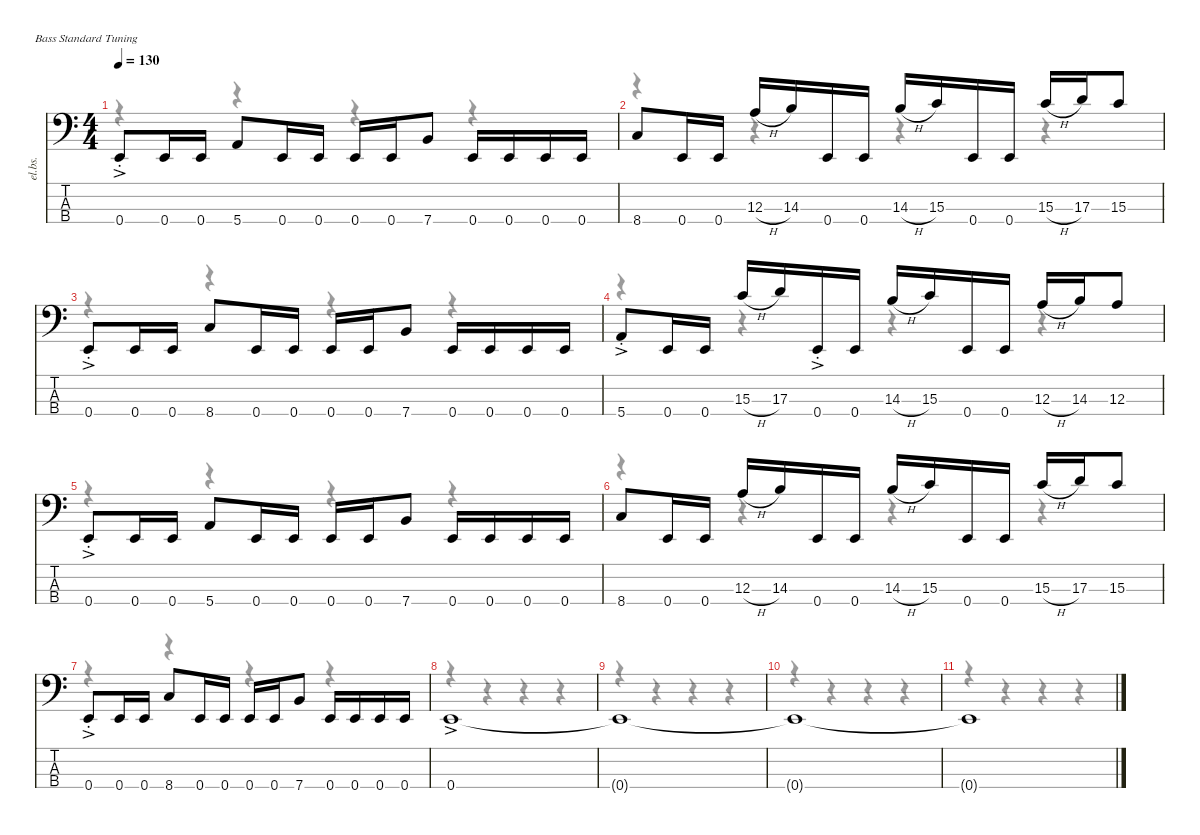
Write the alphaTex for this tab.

\defaultSystemsLayout 4
\hideDynamics
\bracketExtendMode nobrackets
\track ("Cliff Burton - Bass" "el.bs.") {instrument electricbassfinger}
\staff {score tabs}
\tuning (G2 D2 A1 E1)
\voice
\ts (4 4)
\tempo 130
\clef f4
\ks c
0.4{ac st}.8{dy p} 0.4.16{dy f} 0.4.16 5.4.8 0.4.16 0.4.16 0.4.16 0.4.16 7.4.8 0.4.16 0.4.16 0.4.16 0.4.16 |
8.4.8 0.4.16 0.4.16 12.3{h}.16 14.3.16 0.4.16 0.4.16 14.3{h}.16 15.3.16 0.4.16 0.4.16 15.3{h}.16 17.3.16 15.3.8 |
0.4{ac st}.8{dy p} 0.4.16{dy f} 0.4.16 8.4.8 0.4.16 0.4.16 0.4.16 0.4.16 7.4.8 0.4.16 0.4.16 0.4.16 0.4.16 |
5.4{ac st}.8{dy p} 0.4.16{dy f} 0.4.16 15.3{h}.16 17.3.16 0.4{ac st}.16{dy p} 0.4.16{dy f} 14.3{h}.16 15.3.16 0.4.16 0.4.16 12.3{h}.16 14.3.16 12.3.8 |
0.4{ac st}.8{dy p} 0.4.16{dy f} 0.4.16 5.4.8 0.4.16 0.4.16 0.4.16 0.4.16 7.4.8 0.4.16 0.4.16 0.4.16 0.4.16 |
8.4.8 0.4.16 0.4.16 12.3{h}.16 14.3.16 0.4.16 0.4.16 14.3{h}.16 15.3.16 0.4.16 0.4.16 15.3{h}.16 17.3.16 15.3.8 |
0.4{ac st}.8{dy p} 0.4.16{dy f} 0.4.16 8.4.8 0.4.16 0.4.16 0.4.16 0.4.16 7.4.8 0.4.16 0.4.16 0.4.16 0.4.16 |
0.4{ac}.1{dy ppp} |
0.4{t}.1{dy f} |
0.4{t}.1 |
0.4{t}.1
\voice
\clef f4
\ottava regular
\simile none
\ks c
r.4{dy mf} r.4 r.4 r.4 |
r.4 r.4 r.4 r.4 |
r.4 r.4 r.4 r.4 |
r.4 r.4 r.4 r.4 |
r.4 r.4 r.4 r.4 |
r.4 r.4 r.4 r.4 |
r.4 r.4 r.4 r.4 |
r.4 r.4 r.4 r.4 |
r.4 r.4 r.4 r.4 |
r.4 r.4 r.4 r.4 |
r.4 r.4 r.4 r.4
